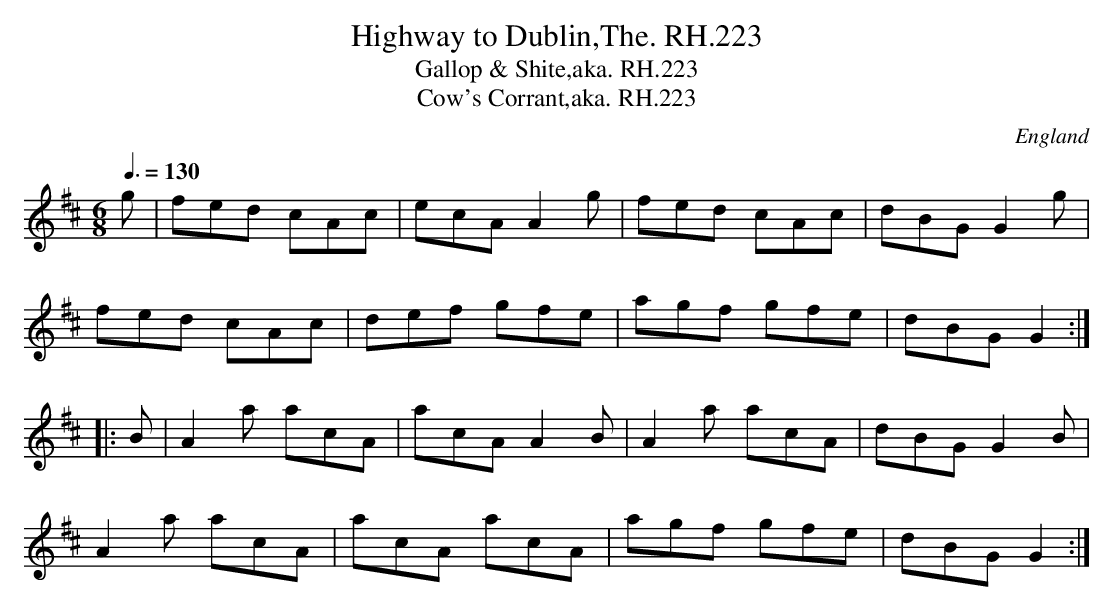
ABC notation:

X:1
T:Highway to Dublin,The. RH.223
T:Gallop & Shite,aka. RH.223
T:Cow's Corrant,aka. RH.223
L:1/8
M:6/8
O:England
Q:3/8=130
K:D
g|fed cAc|ecA A2g|fed cAc|dBG G2g|!
fed cAc|def gfe|agf gfe|dBG G2:|!
|:B|A2a acA|acA A2B|A2a acA|dBG G2B|!
A2a acA|acA acA|agf gfe|dBG G2:|
